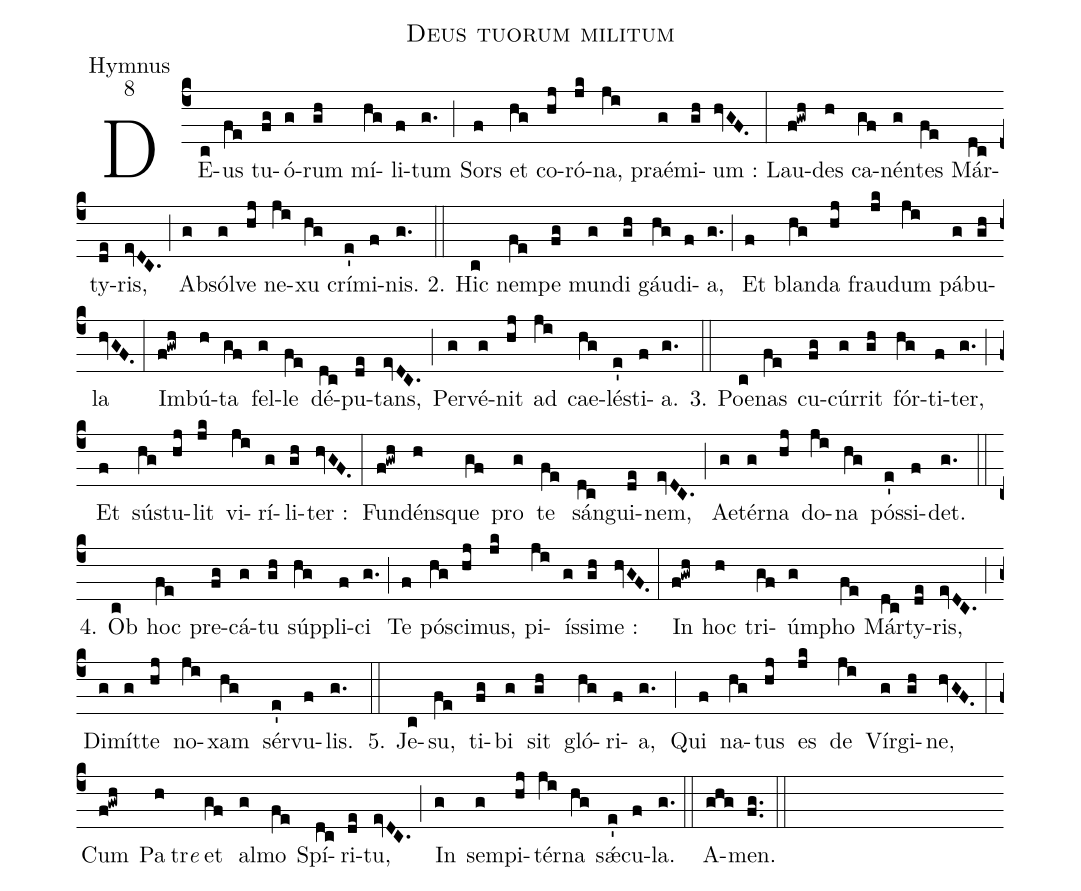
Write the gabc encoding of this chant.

name:Deus tuorum militum;
office-part:Hymnus;
mode:8;
%%
(c4) DE(c)us(fe) tu(fg)ó(g)rum(gh) mí(hg)li(f)tum(g.) (;) Sors(f) et(hg) co(hj)ró(jk)na,(ji) praé(g)mi(gh)um :(hvGF.) (:) Lau(f!gwh)des(h) ca(gf)nén(g)tes(fe) Már(dc)ty(de)ris,(evDC.) (;) Ab(g)sól(g)ve(hj) ne(ji)xu(hg) crí(e')mi(f)nis.(g.) (::)
2. Hic(c) nem(fe)pe(fg) mun(g)di(gh) gáu(hg)di(f)a,(g.) (;) Et(f) blan(hg)da(hj) frau(jk)dum(ji) pá(g)bu(gh)la(hvGF.) (:) Im(f!gwh)bú(h)ta(gf) fel(g)le(fe) dé(dc)pu(de)tans,(evDC.) (;) Per(g)vé(g)nit(hj) ad(ji) cae(hg)lé(e')sti(f)a.(g.) (::)
3. Poe(c)nas(fe) cu(fg)cúr(g)rit(gh) fór(hg)ti(f)ter,(g.) (;) Et(f) sús(hg)tu(hj)lit(jk) vi(ji)rí(g)li(gh)ter :(hvGF.) (:) Fun(f!gwh)déns(h)que(gf) pro(g) te(fe) sán(dc)gui(de)nem,(evDC.) (;) Ae(g)tér(g)na(hj) do(ji)na(hg) pós(e')si(f)det.(g.) (::)
4. Ob(c) hoc(fe) pre(fg)cá(g)tu(gh) súp(hg)pli(f)ci(g.) (;) Te(f) pó(hg)sci(hj)mus,(jk) pi(ji)ís(g)si(gh)me :(hvGF.) (:) In(f!gwh) hoc(h) tri(gf)úm(g)pho(fe) Már(dc)ty(de)ris,(evDC.) (;) Di(g)mít(g)te(hj) no(ji)xam(hg) sér(e')vu(f)lis.(g.) (::)
5. Je(c)su,(fe) ti(fg)bi(g) sit(gh) gló(hg)ri(f)a,(g.) (;)
Qui(f) na(hg)tus(hj) es(jk) de(ji) Vír(g)gi(gh)ne,(hvGF.) (:)
Cum(f!gwh) Pa(h)tr<i>e</i>() et(gf) al(g)mo(fe) Spí(dc)ri(de)tu,(evDC.) (;)
In(g) sem(g)pi(hj)tér(ji)na(hg) sǽ(e')cu(f)la.(g.) (::)
A(ghg)men.(fg..) (::)
